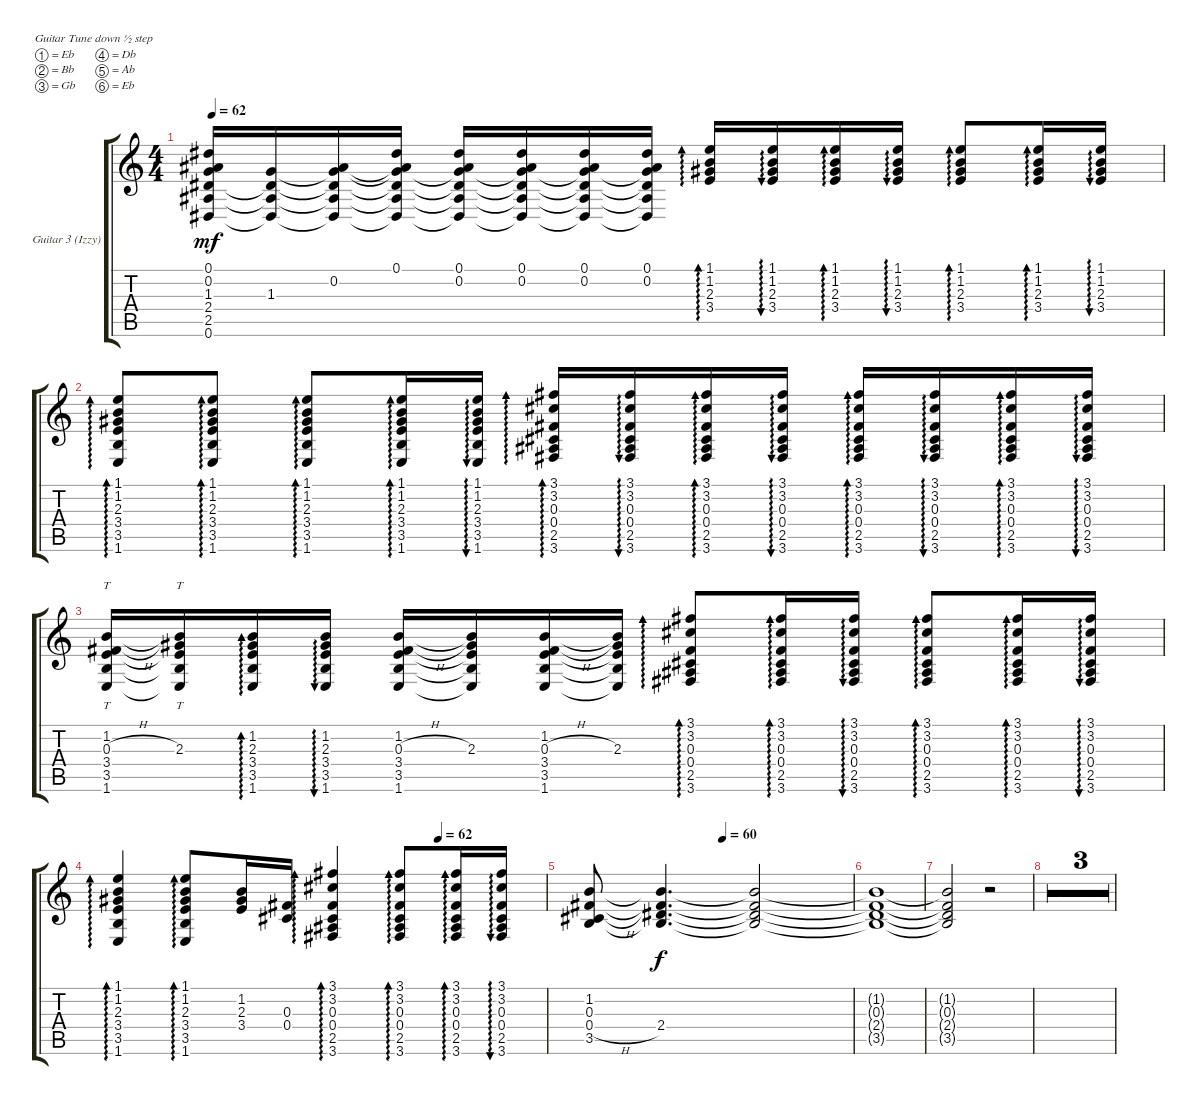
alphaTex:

\multiTrackTrackNamePolicy allsystems
\firstSystemTrackNameMode fullname
\firstSystemTrackNameOrientation horizontal
\otherSystemsTrackNameOrientation horizontal
\chordDiagramsInScore
\track ("Guitar 3 (Izzy)" "E-Gt") {multiBarRest instrument electricguitarjazz}
\staff {score tabs}
\tuning (Eb4 Bb3 Gb3 Db3 Ab2 Eb2)
\ts (4 4)
\tempo 62
\clef g2
\ks c
(0.1 0.2 1.3 2.4 2.5 0.6).16{dy mf} (1.3 0.6{t} 2.5{t} 2.4{t}).16 (0.2 0.6{t} 2.5{t} 2.4{t} 1.3{t}).16 (0.1 0.6{t} 2.5{t} 2.4{t} 1.3{t} 0.2{t}).16 (0.1 0.2 0.6{t} 2.5{t} 2.4{t} 1.3{t}).16 (0.1 0.2 0.6{t} 2.5{t} 2.4{t} 1.3{t}).16 (0.1 0.2 0.6{t} 2.5{t} 2.4{t} 1.3{t}).16 (0.1 0.2 0.6{t} 2.5{t} 2.4{t} 1.3{t}).16 (1.1 1.2 2.3 3.4).16{ad 0} (1.1 1.2 2.3 3.4).16{au 0} (1.1 1.2 2.3 3.4).16{ad 0} (1.1 1.2 2.3 3.4).16{au 0} (1.1 1.2 2.3 3.4).8{ad 0} (1.1 1.2 2.3 3.4).16{ad 0} (1.1 1.2 2.3 3.4).16{au 0} |
(1.1 1.2 2.3 3.4 3.5 1.6).8{ad 0} (1.1 1.2 2.3 3.4 3.5 1.6).8{ad 0} (1.1 1.2 2.3 3.4 3.5 1.6).8{ad 0} (1.1 1.2 2.3 3.4 3.5 1.6).16{ad 0} (1.1 1.2 2.3 3.4 3.5 1.6).16{au 0} (3.1 3.2 0.3 0.4 2.5 3.6).16{ad 0} (3.1 3.2 0.3 0.4 2.5 3.6).16{au 0} (3.1 3.2 0.3 0.4 2.5 3.6).16{ad 0} (3.1 3.2 0.3 0.4 2.5 3.6).16{au 0} (3.1 3.2 0.3 0.4 2.5 3.6).16{ad 0} (3.1 3.2 0.3 0.4 2.5 3.6).16{au 0} (3.1 3.2 0.3 0.4 2.5 3.6).16{ad 0} (3.1 3.2 0.3 0.4 2.5 3.6).16{au 0} |
(1.2 0.3{h} 3.4 3.5 1.6).16{tt} (2.3 1.6{t} 3.5{t} 3.4{t} 1.2{t}).16{tt} (1.2 2.3 3.4 3.5 1.6).16{ad 0} (1.2 2.3 3.4 3.5 1.6).16{au 0} (1.2 0.3{h} 3.4 3.5 1.6).16 (2.3 1.2{t} 3.4{t} 3.5{t} 1.6{t}).16 (1.2 0.3{h} 3.4 3.5 1.6).16 (2.3 1.6{t} 3.5{t} 3.4{t} 1.2{t}).16 (3.1 3.2 0.3 0.4 2.5 3.6).8{ad 0} (3.1 3.2 0.3 0.4 2.5 3.6).16{ad 0} (3.1 3.2 0.3 0.4 2.5 3.6).16{au 0} (3.1 3.2 0.3 0.4 2.5 3.6).8{ad 0} (3.1 3.2 0.3 0.4 2.5 3.6).16{ad 0} (3.1 3.2 0.3 0.4 2.5 3.6).16{au 0} |
\tempo (62 0.75)
(1.1 1.2 2.3 3.4 3.5 1.6).4{ad 0} (1.1 1.2 2.3 3.4 3.5 1.6).8{ad 0} (1.2 2.3 3.4).16 (0.3 0.4).16 (3.1 3.2 0.3 0.4 2.5 3.6).4{ad 0} (3.1 3.2 0.3 0.4 2.5 3.6).8{ad 0} (3.1 3.2 0.3 0.4 2.5 3.6).16{ad 0} (3.1 3.2 0.3 0.4 2.5 3.6).16{au 0} |
\tempo (60 0.5)
(1.2 0.3 0.4{h} 3.5).8 (1.2{t} 0.3{t} 2.4 3.5{t}).4{d dy f} (1.2{t} 0.3{t} 2.4{t} 3.5{t}).2 |
(1.2{t} 0.3{t} 2.4{t} 3.5{t}).1 |
(1.2{t} 0.3{t} 2.4{t} 3.5{t}).2 r.2 |
\tempo 70
r.1 |
r.1 |
r.1
